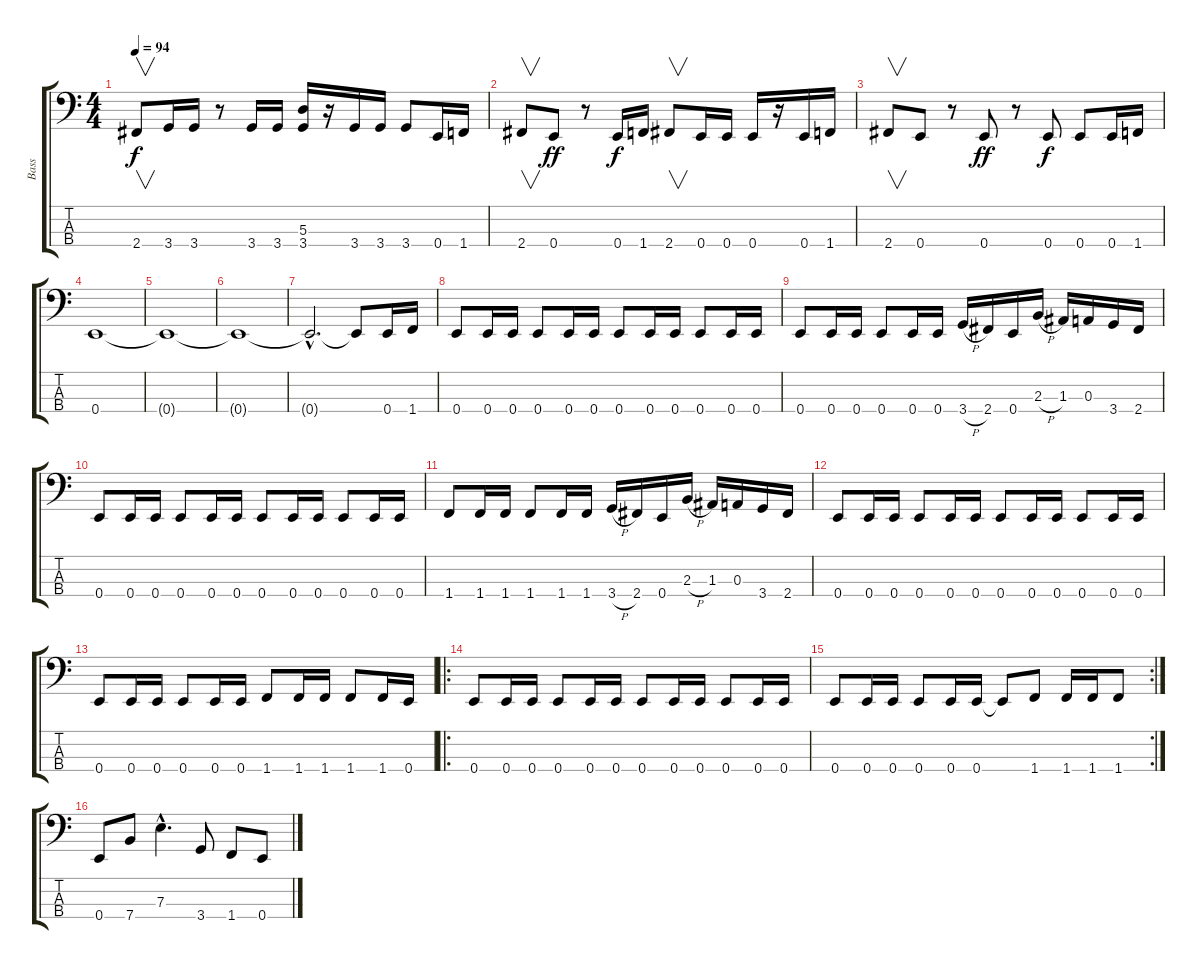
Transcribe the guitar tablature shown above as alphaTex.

\track ("Bass" "Bass") {instrument electricbasspick}
\staff {score tabs}
\tuning (G2 D2 A1 E1) {hide}
\ts (4 4)
\tempo 94
\clef f4
\ks c
2.4.8{v dy f} 3.4.16 3.4.16 r.8 3.4.16 3.4.16 (5.3 3.4).16 r.16 3.4.16 3.4.16 3.4.8 0.4.16 1.4.16 |
2.4.8{v} 0.4.8{dy ff} r.8 0.4.16{dy f} 1.4.16 2.4.8{v} 0.4.16 0.4.16 0.4.16 r.16 0.4.16 1.4.16 |
2.4.8{v} 0.4.8 r.8 0.4.8{dy ff} r.8 0.4.8{dy f} 0.4.8 0.4.16 1.4.16 |
0.4.1 |
0.4{t}.1 |
0.4{t}.1 |
0.4{hac t}.2{d} 0.4{t}.8 0.4.16 1.4.16 |
0.4.8{volume 10} 0.4.16 0.4.16 0.4.8 0.4.16 0.4.16 0.4.8 0.4.16 0.4.16 0.4.8 0.4.16 0.4.16 |
0.4.8 0.4.16 0.4.16 0.4.8 0.4.16 0.4.16 3.4{h}.16 2.4.16 0.4.16 2.3{h}.16 1.3.16 0.3.16 3.4.16 2.4.16 |
0.4.8 0.4.16 0.4.16 0.4.8 0.4.16 0.4.16 0.4.8 0.4.16 0.4.16 0.4.8 0.4.16 0.4.16 |
1.4.8 1.4.16 1.4.16 1.4.8 1.4.16 1.4.16 3.4{h}.16 2.4.16 0.4.16 2.3{h}.16 1.3.16 0.3.16 3.4.16 2.4.16 |
0.4.8 0.4.16 0.4.16 0.4.8 0.4.16 0.4.16 0.4.8 0.4.16 0.4.16 0.4.8 0.4.16 0.4.16 |
0.4.8 0.4.16 0.4.16 0.4.8 0.4.16 0.4.16 1.4.8 1.4.16 1.4.16 1.4.8 1.4.16 0.4.16 |
\ro
0.4.8 0.4.16 0.4.16 0.4.8 0.4.16 0.4.16 0.4.8 0.4.16 0.4.16 0.4.8 0.4.16 0.4.16 |
\rc 2
0.4.8 0.4.16 0.4.16 0.4.8 0.4.16 0.4.16 0.4{t}.8 1.4.8 1.4.16 1.4.16 1.4.8 |
0.4.8{volume 15} 7.4.8 7.3{hac}.4{d} 3.4.8 1.4.8 0.4.8
